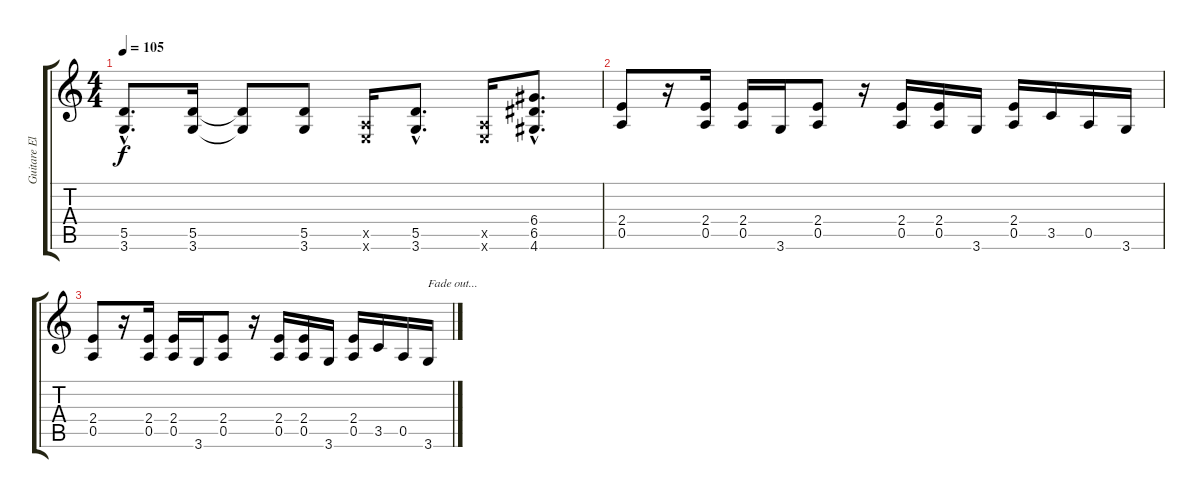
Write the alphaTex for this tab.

\track ("Guitare Electrique" "Guitare El") {instrument distortionguitar}
\staff {score tabs}
\tuning (E4 B3 G3 D3 A2 E2) {hide}
\ts (4 4)
\tempo 105
\clef g2
\ks c
(5.5{hac} 3.6{hac}).8{d dy f} (5.5 3.6).16 (5.5{t} 3.6{t}).8 (5.5 3.6).8 (0.5{x} 0.6{x}).16 (5.5{hac} 3.6{hac}).8{d} (0.5{x} 0.6{x}).16 (6.4{hac} 6.5{hac} 4.6{hac}).8{d} |
(2.4 0.5).8 r.16 (2.4 0.5).16 (2.4 0.5).16 3.6.16 (2.4 0.5).8 r.16 (2.4 0.5).16 (2.4 0.5).16 3.6.16 (2.4 0.5).16 3.5.16 0.5.16 3.6.16 |
(2.4 0.5).8 r.16 (2.4 0.5).16 (2.4 0.5).16 3.6.16 (2.4 0.5).8 r.16 (2.4 0.5).16 (2.4 0.5).16 3.6.16 (2.4 0.5).16 3.5.16 0.5.16 3.6.16{txt "Fade out..."}
